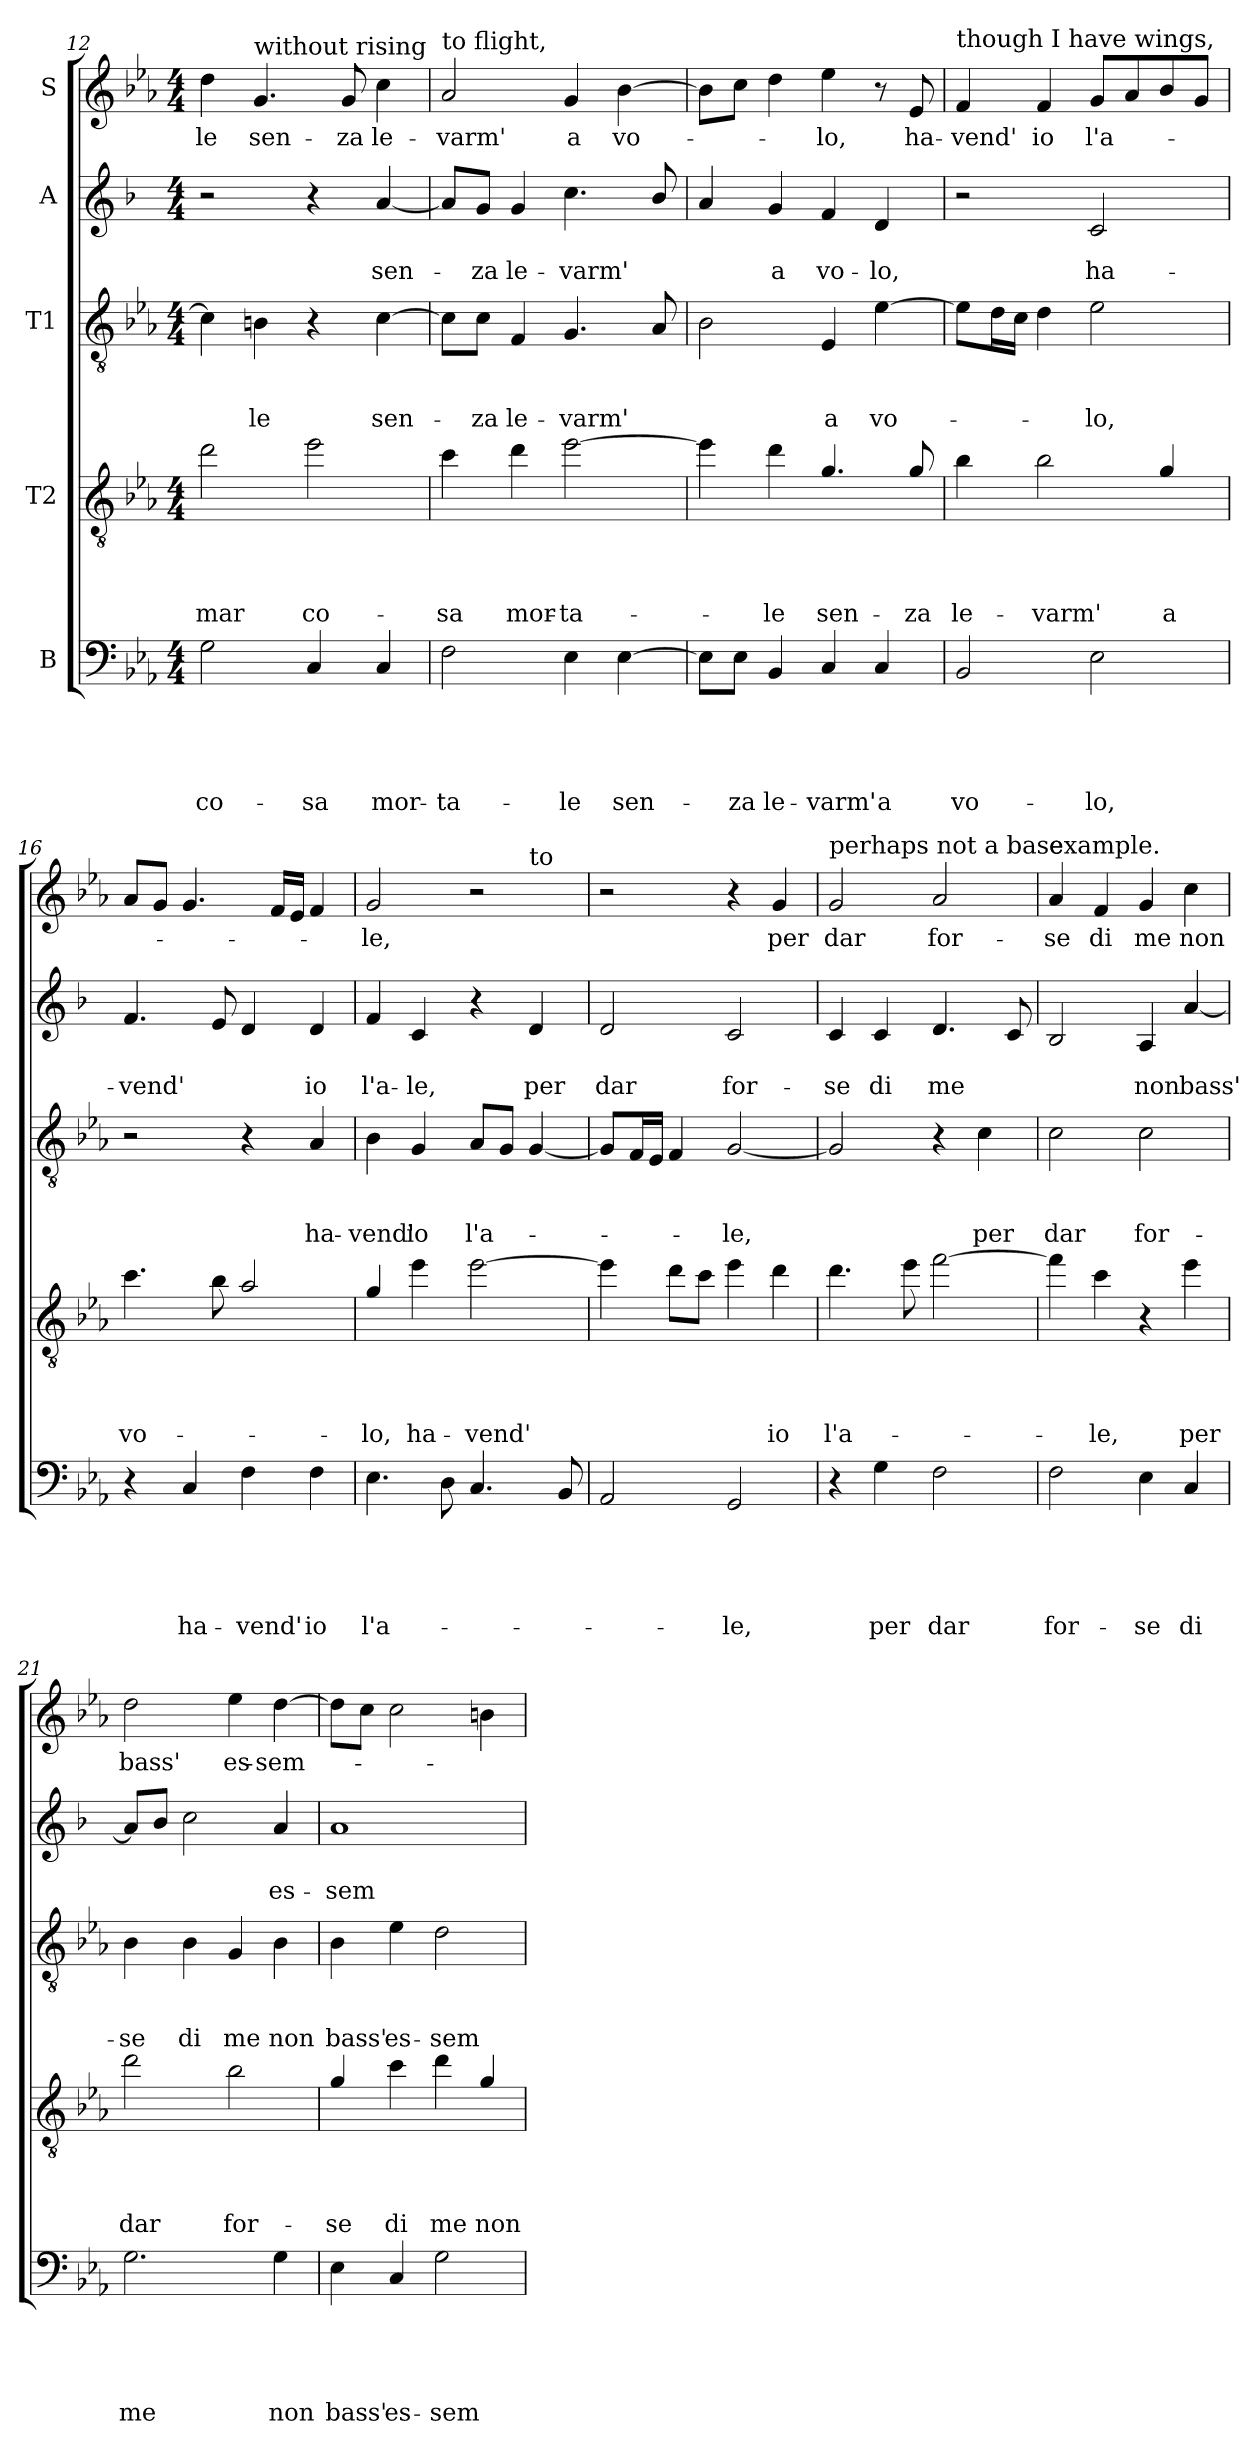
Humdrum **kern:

**kern	**text	**text	**text	**text	**text	**kern	**text	**text	**text	**text	**kern	**text	**text	**text	**kern	**text	**text	**kern	**text
*part5	*part5	*part5	*part5	*part5	*part5	*part4	*part4	*part4	*part4	*part4	*part3	*part3	*part3	*part3	*part2	*part2	*part2	*part1	*part1
*staff5	*staff5	*staff5	*staff5	*staff5	*staff5	*staff4	*staff4	*staff4	*staff4	*staff4	*staff3	*staff3	*staff3	*staff3	*staff2	*staff2	*staff2	*staff1	*staff1
*I"B	*	*	*	*	*	*I"T2	*	*	*	*	*I"T1	*	*	*	*I"A	*	*	*I"S	*
*clefF4	*	*	*	*	*	*clefGv2	*	*	*	*	*clefGv2	*	*	*	*clefG2	*	*	*clefG2	*
*	*	*	*	*	*	*ITrd8c14	*	*	*	*	*	*	*	*	*ITrd1c2	*	*	*	*
*k[b-e-a-]	*	*	*	*	*	*k[b-e-a-]	*	*	*	*	*k[b-e-a-]	*	*	*	*k[b-e-a-]	*	*	*k[b-e-a-]	*
*E-:	*	*	*	*	*	*E-:	*	*	*	*	*E-:	*	*	*	*E-:	*	*	*E-:	*
*M4/4	*	*	*	*	*	*M4/4	*	*	*	*	*M4/4	*	*	*	*M4/4	*	*	*M4/4	*
=12	=12	=12	=12	=12	=12	=12	=12	=12	=12	=12	=12	=12	=12	=12	=12	=12	=12	=12	=12
!	!	!	!	!	!LO:LY:b	!	!	!	!	!LO:LY:b	!	!	!	!	!	!	!	!	!LO:LY:b
2G\	.	.	.	.	co-	2d\	.	.	.	-mar	4c\]	.	.	.	2r	.	.	4dd\	-le
!	!	!	!	!	!	!	!	!	!	!	!	!	!	!	!	!	!	!LO:TX:a:t=without rising	!
!	!	!	!	!	!	!	!	!	!	!	!	!	!	!LO:LY:b	!	!	!	!	!LO:LY:b
.	.	.	.	.	.	.	.	.	.	.	4Bni\	.	.	-le	.	.	.	4.g/	sen-
!	!	!	!	!	!LO:LY:b	!	!	!	!	!LO:LY:b	!	!	!	!	!	!	!	!	!
4C/	.	.	.	.	-sa	2e-\	.	.	.	co-	4r	.	.	.	4r	.	.	.	.
!	!	!	!	!	!	!	!	!	!	!	!	!	!	!	!	!	!	!	!LO:LY:b
.	.	.	.	.	.	.	.	.	.	.	.	.	.	.	.	.	.	8g/	-za
!	!	!	!	!	!LO:LY:b	!	!	!	!	!	!	!	!	!LO:LY:b	!	!	!LO:LY:b	!	!LO:LY:b
4C/	.	.	.	.	mor-	.	.	.	.	.	[4c\	.	.	sen-	[4g/	.	sen-	4cc\	le-
=13	=13	=13	=13	=13	=13	=13	=13	=13	=13	=13	=13	=13	=13	=13	=13	=13	=13	=13	=13
!	!	!	!	!	!	!	!	!	!	!	!	!	!	!	!	!	!	!LO:TX:a:t=to flight,	!
!	!	!	!	!	!LO:LY:b	!	!	!	!	!LO:LY:b	!	!	!	!	!	!	!	!	!LO:LY:b
2F\	.	.	.	.	-ta-	4c\	.	.	.	-sa	8c\L]	.	.	.	8g/L]	.	.	2a-/	-varm'
!	!	!	!	!	!	!	!	!	!	!	!	!	!	!LO:LY:b	!	!	!LO:LY:b	!	!
.	.	.	.	.	.	.	.	.	.	.	8c\J	.	.	-za	8f/J	.	-za	.	.
!	!	!	!	!	!	!	!	!	!	!LO:LY:b	!	!	!	!LO:LY:b	!	!	!LO:LY:b	!	!
.	.	.	.	.	.	4d\	.	.	.	mor-	4F/	.	.	le-	4f/	.	le-	.	.
!	!	!	!	!	!LO:LY:b	!	!	!	!	!LO:LY:b	!	!	!	!LO:LY:b	!	!	!LO:LY:b	!	!LO:LY:b
4E-\	.	.	.	.	-le	[2e-\	.	.	.	-ta-	4.G/	.	.	-varm'	4.b-\	.	-varm'	4g/	a
!	!	!	!	!	!LO:LY:b	!	!	!	!	!	!	!	!	!	!	!	!	!	!LO:LY:b
[4E-\	.	.	.	.	sen-	.	.	.	.	.	.	.	.	.	.	.	.	[4b-\	vo-
.	.	.	.	.	.	.	.	.	.	.	8A-/	.	.	.	8a-/	.	.	.	.
=14	=14	=14	=14	=14	=14	=14	=14	=14	=14	=14	=14	=14	=14	=14	=14	=14	=14	=14	=14
8E-\L]	.	.	.	.	.	4e-\]	.	.	.	.	2B-\	.	.	.	4g/	.	.	8b-\L]	.
!	!	!	!	!	!LO:LY:b	!	!	!	!	!	!	!	!	!	!	!	!	!	!
8E-\J	.	.	.	.	-za	.	.	.	.	.	.	.	.	.	.	.	.	8cc\J	.
!	!	!	!	!	!LO:LY:b	!	!	!	!	!LO:LY:b	!	!	!	!	!	!	!LO:LY:b	!	!
4BB-/	.	.	.	.	le-	4d\	.	.	.	-le	.	.	.	.	4f/	.	a	4dd\	.
!	!	!	!	!	!LO:LY:b	!	!	!	!	!LO:LY:b	!	!	!	!LO:LY:b	!	!	!LO:LY:b	!	!LO:LY:b
4C/	.	.	.	.	-varm'	4.G/	.	.	.	sen-	4E-/	.	.	a	4e-/	.	vo-	4ee-\	-lo,
!	!	!	!	!	!LO:LY:b	!	!	!	!	!	!	!	!	!LO:LY:b	!	!	!LO:LY:b	!	!
4C/	.	.	.	.	a	.	.	.	.	.	[4e-\	.	.	vo-	4c/	.	-lo,	8r	.
!	!	!	!	!	!	!	!	!	!	!LO:LY:b	!	!	!	!	!	!	!	!	!LO:LY:b
.	.	.	.	.	.	8G/	.	.	.	-za	.	.	.	.	.	.	.	8e-/	ha-
=15	=15	=15	=15	=15	=15	=15	=15	=15	=15	=15	=15	=15	=15	=15	=15	=15	=15	=15	=15
!	!	!	!	!	!	!	!	!	!	!	!	!	!	!	!	!	!	!LO:TX:a:t=though I have wings,	!
!	!	!	!	!	!LO:LY:b	!	!	!	!	!LO:LY:b	!	!	!	!	!	!	!	!	!LO:LY:b
2BB-/	.	.	.	.	vo-	4B-\	.	.	.	le-	8e-\L]	.	.	.	2r	.	.	4f/	-vend'
.	.	.	.	.	.	.	.	.	.	.	16d\L	.	.	.	.	.	.	.	.
.	.	.	.	.	.	.	.	.	.	.	16c\JJ	.	.	.	.	.	.	.	.
!	!	!	!	!	!	!	!	!	!	!LO:LY:b	!	!	!	!	!	!	!	!	!LO:LY:b
.	.	.	.	.	.	2B-\	.	.	.	-varm'	4d\	.	.	.	.	.	.	4f/	io
!	!	!	!	!	!LO:LY:b	!	!	!	!	!	!	!	!	!LO:LY:b	!	!	!LO:LY:b	!	!LO:LY:b
2E-\	.	.	.	.	-lo,	.	.	.	.	.	2e-\	.	.	-lo,	2B-/	.	ha-	8g/L	l'a-
.	.	.	.	.	.	.	.	.	.	.	.	.	.	.	.	.	.	8a-/	.
!	!	!	!	!	!	!	!	!	!	!LO:LY:b	!	!	!	!	!	!	!	!	!
.	.	.	.	.	.	4G/	.	.	.	a	.	.	.	.	.	.	.	8b-/	.
.	.	.	.	.	.	.	.	.	.	.	.	.	.	.	.	.	.	8g/J	.
!!LO:PB:g=z
=16	=16	=16	=16	=16	=16	=16	=16	=16	=16	=16	=16	=16	=16	=16	=16	=16	=16	=16	=16
!	!	!	!	!	!	!	!	!	!	!LO:LY:b	!	!	!	!	!	!	!LO:LY:b	!	!
4r	.	.	.	.	.	4.c\	.	.	.	vo-	2r	.	.	.	4.e-/	.	-vend'	8a-/L	.
.	.	.	.	.	.	.	.	.	.	.	.	.	.	.	.	.	.	8g/J	.
!	!	!	!	!	!LO:LY:b	!	!	!	!	!	!	!	!	!	!	!	!	!	!
4C/	.	.	.	.	ha-	.	.	.	.	.	.	.	.	.	.	.	.	4.g/	.
.	.	.	.	.	.	8B-\	.	.	.	.	.	.	.	.	8d/	.	.	.	.
!	!	!	!	!	!LO:LY:b	!	!	!	!	!	!	!	!	!	!	!	!	!	!
4F\	.	.	.	.	-vend'	2A-/	.	.	.	.	4r	.	.	.	4c/	.	.	.	.
.	.	.	.	.	.	.	.	.	.	.	.	.	.	.	.	.	.	16f/LL	.
.	.	.	.	.	.	.	.	.	.	.	.	.	.	.	.	.	.	16e-/JJ	.
!	!	!	!	!	!LO:LY:b	!	!	!	!	!	!	!	!	!LO:LY:b	!	!	!LO:LY:b	!	!
4F\	.	.	.	.	io	.	.	.	.	.	4A-/	.	.	ha-	4c/	.	io	4f/	.
=17	=17	=17	=17	=17	=17	=17	=17	=17	=17	=17	=17	=17	=17	=17	=17	=17	=17	=17	=17
!	!	!	!	!	!LO:LY:b	!	!	!	!	!LO:LY:b	!	!	!	!LO:LY:b	!	!	!LO:LY:b	!	!LO:LY:b
*	*	*	*	*	*	*	*	*	*	*	*	*	*	*	*	*	*	*^	*
4.E-\	.	.	.	.	l'a-	4G/	.	.	.	-lo,	4B-\	.	.	-vend'	4e-/	.	l'a-	2g/	2.ryy	-le,
!	!	!	!	!	!	!	!	!	!	!LO:LY:b	!	!	!	!LO:LY:b	!	!	!LO:LY:b	!	!	!
.	.	.	.	.	.	4e-\	.	.	.	ha-	4G/	.	.	io	4B-/	.	-le,	.	.	.
8D\	.	.	.	.	.	.	.	.	.	.	.	.	.	.	.	.	.	.	.	.
!	!	!	!	!	!	!	!	!	!	!LO:LY:b	!	!	!	!LO:LY:b	!	!	!	!	!	!
4.C/	.	.	.	.	.	[2e-\	.	.	.	-vend'	8A-/L	.	.	l'a-	4r	.	.	2r	.	.
.	.	.	.	.	.	.	.	.	.	.	8G/J	.	.	.	.	.	.	.	.	.
!	!	!	!	!	!	!	!	!	!	!	!	!	!	!	!	!	!	!	!LO:TX:a:t=to	!
!	!	!	!	!	!	!	!	!	!	!	!	!	!	!	!	!	!LO:LY:b	!	!	!
.	.	.	.	.	.	.	.	.	.	.	[4G/	.	.	.	4c/	.	per	.	4ryy	.
8BB-/	.	.	.	.	.	.	.	.	.	.	.	.	.	.	.	.	.	.	.	.
=18	=18	=18	=18	=18	=18	=18	=18	=18	=18	=18	=18	=18	=18	=18	=18	=18	=18	=18	=18	=18
!	!	!	!	!	!	!	!	!	!	!	!	!	!	!	!	!	!	!LO:TX:a:t=make of myself	!	!
!	!	!	!	!	!	!	!	!	!	!	!	!	!	!	!	!	!LO:LY:b	!	!	!
*	*	*	*	*	*	*	*	*	*	*	*	*	*	*	*	*	*	*v	*v	*
2AA-/	.	.	.	.	.	4e-\]	.	.	.	.	8G/L]	.	.	.	2c/	.	dar	2r	.
.	.	.	.	.	.	.	.	.	.	.	16F/L	.	.	.	.	.	.	.	.
.	.	.	.	.	.	.	.	.	.	.	16E-/JJ	.	.	.	.	.	.	.	.
.	.	.	.	.	.	8d\L	.	.	.	.	4F/	.	.	.	.	.	.	.	.
.	.	.	.	.	.	8c\J	.	.	.	.	.	.	.	.	.	.	.	.	.
!	!	!	!	!	!LO:LY:b	!	!	!	!	!	!	!	!	!LO:LY:b	!	!	!LO:LY:b	!	!
2GG/	.	.	.	.	-le,	4e-\	.	.	.	.	[2G/	.	.	-le,	2B-/	.	for-	4r	.
!	!	!	!	!	!	!	!	!	!	!LO:LY:b	!	!	!	!	!	!	!	!	!LO:LY:b
.	.	.	.	.	.	4d\	.	.	.	io	.	.	.	.	.	.	.	4g/	per
=19	=19	=19	=19	=19	=19	=19	=19	=19	=19	=19	=19	=19	=19	=19	=19	=19	=19	=19	=19
!	!	!	!	!	!	!	!	!	!	!	!	!	!	!	!	!	!	!LO:TX:a:t=perhaps not a base	!
!	!	!	!	!	!	!	!	!	!	!LO:LY:b	!	!	!	!	!	!	!LO:LY:b	!	!LO:LY:b
4r	.	.	.	.	.	4.d\	.	.	.	l'a-	2G/]	.	.	.	4B-/	.	-se	2g/	dar
!	!	!	!	!	!LO:LY:b	!	!	!	!	!	!	!	!	!	!	!	!LO:LY:b	!	!
4G\	.	.	.	.	per	.	.	.	.	.	.	.	.	.	4B-/	.	di	.	.
.	.	.	.	.	.	8e-\	.	.	.	.	.	.	.	.	.	.	.	.	.
!	!	!	!	!	!LO:LY:b	!	!	!	!	!	!	!	!	!	!	!	!LO:LY:b	!	!LO:LY:b
2F\	.	.	.	.	dar	[2f\	.	.	.	.	4r	.	.	.	4.c/	.	me	2a-/	for-
!	!	!	!	!	!	!	!	!	!	!	!	!	!	!LO:LY:b	!	!	!	!	!
.	.	.	.	.	.	.	.	.	.	.	4c\	.	.	per	.	.	.	.	.
.	.	.	.	.	.	.	.	.	.	.	.	.	.	.	8B-/	.	.	.	.
=20	=20	=20	=20	=20	=20	=20	=20	=20	=20	=20	=20	=20	=20	=20	=20	=20	=20	=20	=20
!	!	!	!	!	!	!	!	!	!	!	!	!	!	!	!	!	!	!LO:TX:a:t=example.	!
!	!	!	!	!	!LO:LY:b	!	!	!	!	!	!	!	!	!LO:LY:b	!	!	!	!	!LO:LY:b
2F\	.	.	.	.	for-	4f\]	.	.	.	.	2c\	.	.	dar	2A-/	.	.	4a-/	-se
!	!	!	!	!	!	!	!	!	!	!LO:LY:b	!	!	!	!	!	!	!	!	!LO:LY:b
.	.	.	.	.	.	4c\	.	.	.	-le,	.	.	.	.	.	.	.	4f/	di
!	!	!	!	!	!LO:LY:b	!	!	!	!	!	!	!	!	!LO:LY:b	!	!	!LO:LY:b	!	!LO:LY:b
4E-\	.	.	.	.	-se	4r	.	.	.	.	2c\	.	.	for-	4G/	.	non	4g/	me
!	!	!	!	!	!LO:LY:b	!	!	!	!	!LO:LY:b	!	!	!	!	!	!	!LO:LY:b	!	!LO:LY:b
4C/	.	.	.	.	di	4e-\	.	.	.	per	.	.	.	.	[4g/	.	bass'	4cc\	non
!!LO:LB:g=z
=21	=21	=21	=21	=21	=21	=21	=21	=21	=21	=21	=21	=21	=21	=21	=21	=21	=21	=21	=21
!	!	!	!	!	!LO:LY:b	!	!	!	!	!LO:LY:b	!	!	!	!LO:LY:b	!	!	!	!	!LO:LY:b
2.G\	.	.	.	.	me	2d\	.	.	.	dar	4B-\	.	.	-se	8g/L]	.	.	2dd\	bass'
.	.	.	.	.	.	.	.	.	.	.	.	.	.	.	8a-/J	.	.	.	.
!	!	!	!	!	!	!	!	!	!	!	!	!	!	!LO:LY:b	!	!	!	!	!
.	.	.	.	.	.	.	.	.	.	.	4B-\	.	.	di	2b-\	.	.	.	.
!	!	!	!	!	!	!	!	!	!	!LO:LY:b	!	!	!	!LO:LY:b	!	!	!	!	!LO:LY:b
.	.	.	.	.	.	2B-\	.	.	.	for-	4G/	.	.	me	.	.	.	4ee-\	es-
!	!	!	!	!	!LO:LY:b	!	!	!	!	!	!	!	!	!LO:LY:b	!	!	!LO:LY:b	!	!LO:LY:b
4G\	.	.	.	.	non	.	.	.	.	.	4B-\	.	.	non	4g/	.	es-	[4dd\	-sem-
=22	=22	=22	=22	=22	=22	=22	=22	=22	=22	=22	=22	=22	=22	=22	=22	=22	=22	=22	=22
!	!	!	!	!	!LO:LY:b	!	!	!	!	!LO:LY:b	!	!	!	!LO:LY:b	!	!	!LO:LY:b	!	!
4E-\	.	.	.	.	bass'	4G/	.	.	.	-se	4B-\	.	.	bass'	1g	.	-sem-	8dd\L]	.
.	.	.	.	.	.	.	.	.	.	.	.	.	.	.	.	.	.	8cc\J	.
!	!	!	!	!	!LO:LY:b	!	!	!	!	!LO:LY:b	!	!	!	!LO:LY:b	!	!	!	!	!
4C/	.	.	.	.	es-	4c\	.	.	.	di	4e-\	.	.	es-	.	.	.	2cc\	.
!	!	!	!	!	!LO:LY:b	!	!	!	!	!LO:LY:b	!	!	!	!LO:LY:b	!	!	!	!	!
2G\	.	.	.	.	-sem-	4d\	.	.	.	me	2d\	.	.	-sem-	.	.	.	.	.
!	!	!	!	!	!	!	!	!	!	!LO:LY:b	!	!	!	!	!	!	!	!	!
.	.	.	.	.	.	4G/	.	.	.	non	.	.	.	.	.	.	.	4bni\	.
=	=	=	=	=	=	=	=	=	=	=	=	=	=	=	=	=	=	=	=
*-	*-	*-	*-	*-	*-	*-	*-	*-	*-	*-	*-	*-	*-	*-	*-	*-	*-	*-	*-
